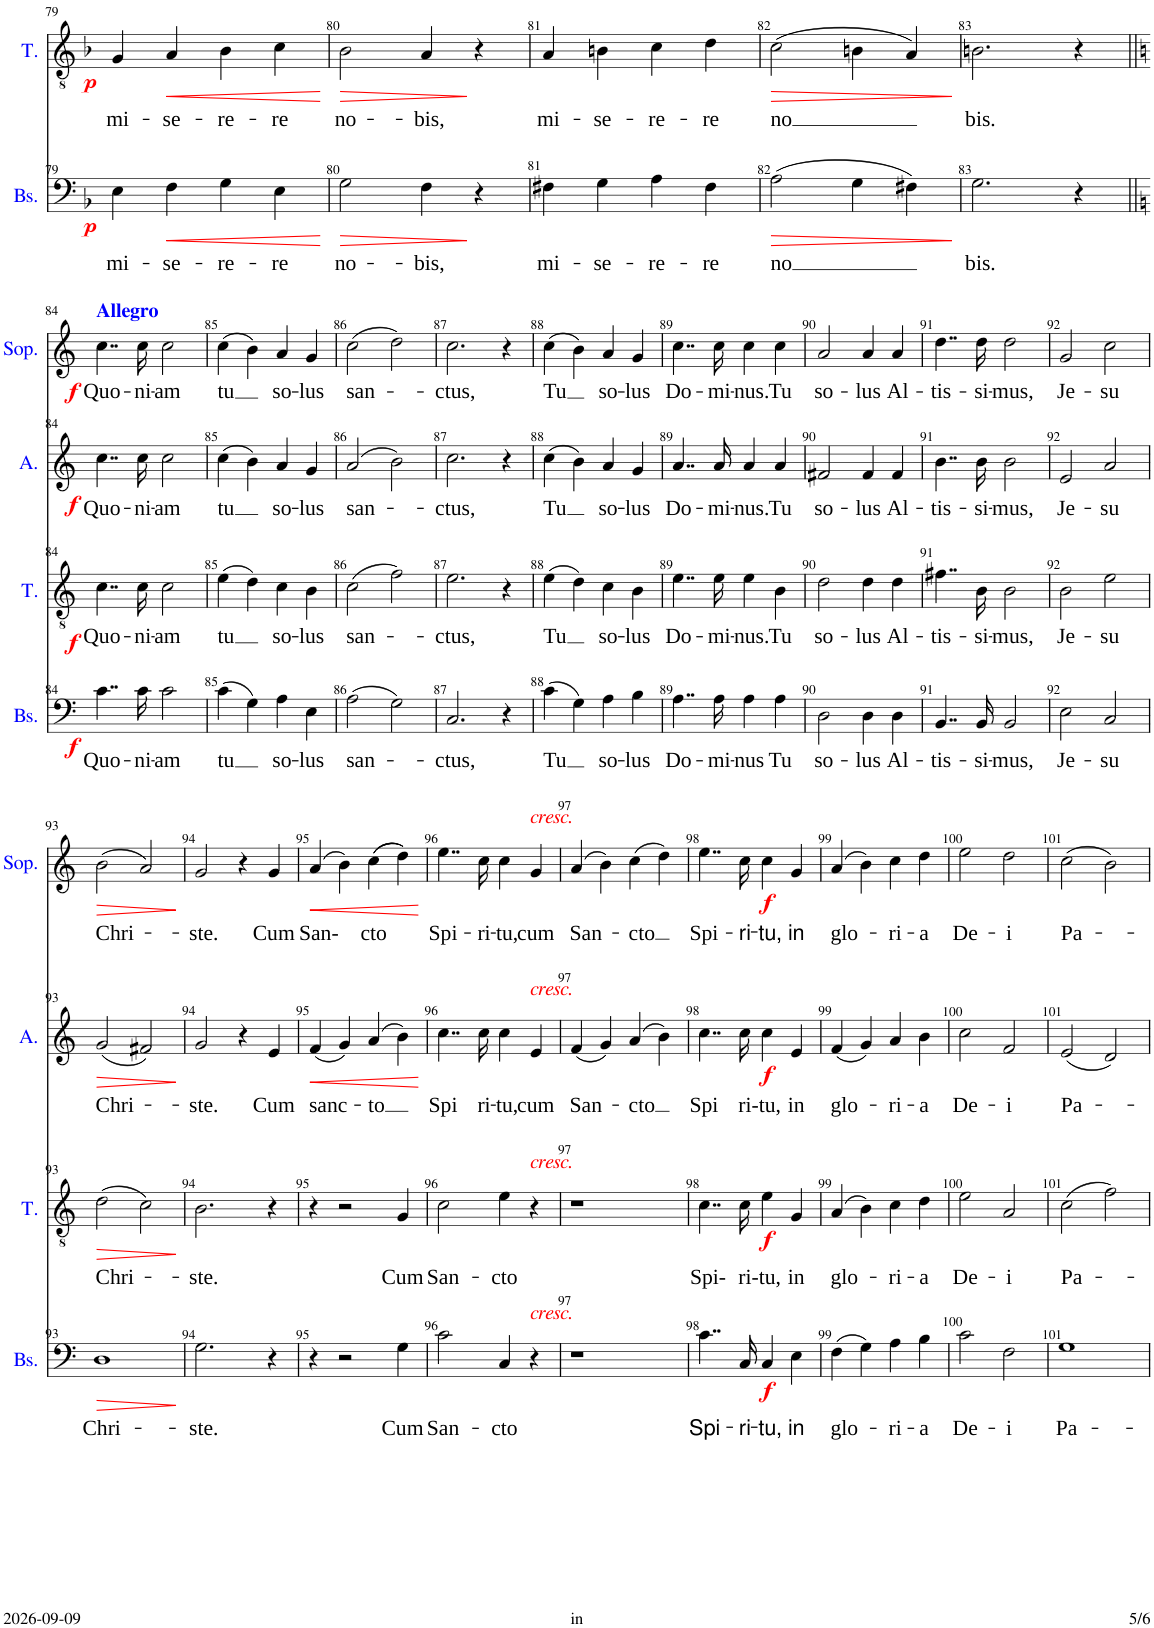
**kern	**text	**dynam	**kern	**text	**dynam	**kern	**text	**dynam	**kern	**text	**dynam
*part4	*part4	*part4	*part3	*part3	*part3	*part2	*part2	*part2	*part1	*part1	*part1
*staff4	*staff4	*staff4	*staff3	*staff3	*staff3	*staff2	*staff2	*staff2	*staff1	*staff1	*staff1
*I"Bas	*	*	*I"Tenor	*	*	*I"Alt	*	*	*I"Sopraan	*	*
*I'Bs.	*	*	*I'T.	*	*	*I'A.	*	*	*I'Sop.	*	*
!!LO:PB:g=z
*clefF4	*	*	*clefGv2	*	*	*clefG2	*	*	*clefG2	*	*
*k[b-]	*	*	*k[b-]	*	*	*k[b-]	*	*	*k[b-]	*	*
*M4/4	*	*	*M4/4	*	*	*M4/4	*	*	*M4/4	*	*
*met(c)	*	*	*met(c)	*	*	*met(c)	*	*	*met(c)	*	*
=79	=79	=79	=79	=79	=79	=79	=79	=79	=79	=79	=79
!	!LO:LY:b	!LO:DY:b	!	!LO:LY:b	!LO:DY:b	!	!	!	!	!	!
4E\	mi-	p	4G/	mi-	p	1r	.	.	1r	.	.
!	!LO:LY:b	!LO:HP:b	!	!LO:LY:b	!LO:HP:b	!	!	!	!	!	!
4F\	-se-	<	4A/	-se-	<	.	.	.	.	.	.
!	!LO:LY:b	!	!	!LO:LY:b	!	!	!	!	!	!	!
4G\	-re-	.	4B-\	-re-	.	.	.	.	.	.	.
!	!LO:LY:b	!	!	!LO:LY:b	!	!	!	!	!	!	!
4E\	-re	.	4c\	-re	.	.	.	.	.	.	.
.	.	[	.	.	[	.	.	.	.	.	.
=80	=80	=80	=80	=80	=80	=80	=80	=80	=80	=80	=80
!	!LO:LY:b	!LO:HP:b	!	!LO:LY:b	!LO:HP:b	!	!	!	!	!	!
2G\	no-	>	2B-\	no-	>	1r	.	.	1r	.	.
!	!LO:LY:b	!	!	!LO:LY:b	!	!	!	!	!	!	!
4F\	-bis,	.	4A/	-bis,	.	.	.	.	.	.	.
4r	.	]	4r	.	]	.	.	.	.	.	.
=81	=81	=81	=81	=81	=81	=81	=81	=81	=81	=81	=81
!	!LO:LY:b	!	!	!LO:LY:b	!	!	!	!	!	!	!
4F#X\	mi-	.	4A/	mi-	.	1r	.	.	1r	.	.
!	!LO:LY:b	!	!	!LO:LY:b	!	!	!	!	!	!	!
4G\	-se-	.	4Bn\	-se-	.	.	.	.	.	.	.
!	!LO:LY:b	!	!	!LO:LY:b	!	!	!	!	!	!	!
4A\	-re-	.	4c\	-re-	.	.	.	.	.	.	.
!	!LO:LY:b	!	!	!LO:LY:b	!	!	!	!	!	!	!
4F#\	-re	.	4d\	-re	.	.	.	.	.	.	.
=82	=82	=82	=82	=82	=82	=82	=82	=82	=82	=82	=82
!	!LO:LY:b	!LO:HP:b	!	!LO:LY:b	!LO:HP:b	!	!	!	!	!	!
(2A\	-no	>	(2c\	-no	>	1r	.	.	1r	.	.
4G\	.	.	4Bn\	.	.	.	.	.	.	.	.
4F#X\)	.	.	4A/)	.	.	.	.	.	.	.	.
.	.	]	.	.	]	.	.	.	.	.	.
=83	=83	=83	=83	=83	=83	=83	=83	=83	=83	=83	=83
!	!LO:LY:b	!	!	!LO:LY:b	!	!	!	!	!	!	!
2.G\	bis.	.	2.Bn\	bis.	.	1r	.	.	1r	.	.
4r	.	.	4r	.	.	.	.	.	.	.	.
!!LO:LB:g=z
=84||	=84||	=84||	=84||	=84||	=84||	=84||	=84||	=84||	=84||	=84||	=84||
*k[]	*	*	*k[]	*	*	*k[]	*	*	*k[]	*	*
!	!	!	!	!	!	!	!	!	!LO:TX:a:B:color=#0000FF:t=Allegro	!	!
!	!LO:LY:b	!LO:DY:b	!	!LO:LY:b	!LO:DY:b	!	!LO:LY:b	!LO:DY:b	!	!LO:LY:b	!LO:DY:b
4..c\	Quo-	f	4..c\	Quo-	f	4..cc\	Quo-	f	4..cc\	Quo-	f
!	!LO:LY:b	!	!	!LO:LY:b	!	!	!LO:LY:b	!	!	!LO:LY:b	!
16c\	-ni-	.	16c\	-ni-	.	16cc\	-ni-	.	16cc\	-ni-	.
!	!LO:LY:b	!	!	!LO:LY:b	!	!	!LO:LY:b	!	!	!LO:LY:b	!
2c\	-am	.	2c\	-am	.	2cc\	-am	.	2cc\	-am	.
=85	=85	=85	=85	=85	=85	=85	=85	=85	=85	=85	=85
!	!LO:LY:b	!	!	!LO:LY:b	!	!	!LO:LY:b	!	!	!LO:LY:b	!
(4c\	tu	.	(4e\	tu	.	(4cc\	tu	.	(4cc\	tu	.
4G\)	.	.	4d\)	.	.	4b\)	.	.	4b\)	.	.
!	!LO:LY:b	!	!	!LO:LY:b	!	!	!LO:LY:b	!	!	!LO:LY:b	!
4A\	so-	.	4c\	so-	.	4a/	so-	.	4a/	so-	.
!	!LO:LY:b	!	!	!LO:LY:b	!	!	!LO:LY:b	!	!	!LO:LY:b	!
4E\	-lus	.	4B\	-lus	.	4g/	-lus	.	4g/	-lus	.
=86	=86	=86	=86	=86	=86	=86	=86	=86	=86	=86	=86
!	!LO:LY:b	!	!	!LO:LY:b	!	!	!LO:LY:b	!	!	!LO:LY:b	!
(2A\	san-	.	(2c\	san-	.	(2a/	san-	.	(2cc\	san-	.
2G\)	.	.	2f\)	.	.	2b\)	.	.	2dd\)	.	.
=87	=87	=87	=87	=87	=87	=87	=87	=87	=87	=87	=87
!	!LO:LY:b	!	!	!LO:LY:b	!	!	!LO:LY:b	!	!	!LO:LY:b	!
2.C/	-ctus,	.	2.e\	-ctus,	.	2.cc\	-ctus,	.	2.cc\	-ctus,	.
4r	.	.	4r	.	.	4r	.	.	4r	.	.
=88	=88	=88	=88	=88	=88	=88	=88	=88	=88	=88	=88
!	!LO:LY:b	!	!	!LO:LY:b	!	!	!LO:LY:b	!	!	!LO:LY:b	!
(4c\	Tu	.	(4e\	Tu	.	(4cc\	Tu	.	(4cc\	Tu	.
4G\)	.	.	4d\)	.	.	4b\)	.	.	4b\)	.	.
!	!LO:LY:b	!	!	!LO:LY:b	!	!	!LO:LY:b	!	!	!LO:LY:b	!
4A\	so-	.	4c\	so-	.	4a/	so-	.	4a/	so-	.
!	!LO:LY:b	!	!	!LO:LY:b	!	!	!LO:LY:b	!	!	!LO:LY:b	!
4B\	-lus	.	4B\	-lus	.	4g/	-lus	.	4g/	-lus	.
=89	=89	=89	=89	=89	=89	=89	=89	=89	=89	=89	=89
!	!LO:LY:b	!	!	!LO:LY:b	!	!	!LO:LY:b	!	!	!LO:LY:b	!
4..A\	Do-	.	4..e\	Do-	.	4..a/	Do-	.	4..cc\	Do-	.
!	!LO:LY:b	!	!	!LO:LY:b	!	!	!LO:LY:b	!	!	!LO:LY:b	!
16A\	-mi-	.	16e\	-mi-	.	16a/	-mi-	.	16cc\	-mi-	.
!	!LO:LY:b	!	!	!LO:LY:b	!	!	!LO:LY:b	!	!	!LO:LY:b	!
4A\	-nus	.	4e\	-nus.	.	4a/	-nus.	.	4cc\	-nus.	.
!	!LO:LY:b	!	!	!LO:LY:b	!	!	!LO:LY:b	!	!	!LO:LY:b	!
4A\	Tu	.	4B\	Tu	.	4a/	Tu	.	4cc\	Tu	.
=90	=90	=90	=90	=90	=90	=90	=90	=90	=90	=90	=90
!	!LO:LY:b	!	!	!LO:LY:b	!	!	!LO:LY:b	!	!	!LO:LY:b	!
2D\	so-	.	2d\	so-	.	2f#X/	so-	.	2a/	so-	.
!	!LO:LY:b	!	!	!LO:LY:b	!	!	!LO:LY:b	!	!	!LO:LY:b	!
4D\	-lus	.	4d\	-lus	.	4f#/	-lus	.	4a/	-lus	.
!	!LO:LY:b	!	!	!LO:LY:b	!	!	!LO:LY:b	!	!	!LO:LY:b	!
4D\	Al-	.	4d\	Al-	.	4f#/	Al-	.	4a/	Al-	.
=91	=91	=91	=91	=91	=91	=91	=91	=91	=91	=91	=91
!	!LO:LY:b	!	!	!LO:LY:b	!	!	!LO:LY:b	!	!	!LO:LY:b	!
4..BB/	-tis-	.	4..f#X\	-tis-	.	4..b\	-tis-	.	4..dd\	-tis-	.
!	!LO:LY:b	!	!	!LO:LY:b	!	!	!LO:LY:b	!	!	!LO:LY:b	!
16BB/	-si-	.	16B\	-si-	.	16b\	-si-	.	16dd\	-si-	.
!	!LO:LY:b	!	!	!LO:LY:b	!	!	!LO:LY:b	!	!	!LO:LY:b	!
2BB/	-mus,	.	2B\	-mus,	.	2b\	-mus,	.	2dd\	-mus,	.
=92	=92	=92	=92	=92	=92	=92	=92	=92	=92	=92	=92
!	!LO:LY:b	!	!	!LO:LY:b	!	!	!LO:LY:b	!	!	!LO:LY:b	!
2E\	Je-	.	2B\	Je-	.	2e/	Je-	.	2g/	Je-	.
!	!LO:LY:b	!	!	!LO:LY:b	!	!	!LO:LY:b	!	!	!LO:LY:b	!
2C/	-su	.	2e\	-su	.	2a/	-su	.	2cc\	-su	.
!!LO:LB:g=z
=93	=93	=93	=93	=93	=93	=93	=93	=93	=93	=93	=93
!	!LO:LY:b	!LO:HP:b	!	!LO:LY:b	!LO:HP:b	!	!LO:LY:b	!LO:HP:b	!	!LO:LY:b	!LO:HP:b
1D	Chri-	>	(2d\	Chri-	>	(2g/	Chri-	>	(2b\	Chri-	>
.	.	.	2c\)	.	.	2f#X/)	.	.	2a/)	.	.
.	.	]	.	.	]	.	.	]	.	.	]
=94	=94	=94	=94	=94	=94	=94	=94	=94	=94	=94	=94
!	!LO:LY:b	!	!	!LO:LY:b	!	!	!LO:LY:b	!	!	!LO:LY:b	!
2.G\	-ste.	.	2.B\	-ste.	.	2g/	-ste.	.	2g/	-ste.	.
.	.	.	.	.	.	4r	.	.	4r	.	.
!	!	!	!	!	!	!	!LO:LY:b	!	!	!LO:LY:b	!
4r	.	.	4r	.	.	4e/	Cum	.	4g/	Cum	.
=95	=95	=95	=95	=95	=95	=95	=95	=95	=95	=95	=95
!	!	!	!	!	!	!	!LO:LY:b	!LO:HP:b	!	!LO:LY:b	!LO:HP:b
4r	.	.	4r	.	.	(4f/	sanc-	<	(4a/	San-	<
2r	.	.	2r	.	.	4g/)	.	.	4b\)	.	.
!	!	!	!	!	!	!	!LO:LY:b	!	!	!LO:LY:b	!
.	.	.	.	.	.	(4a/	-to	.	((4cc\	cto	.
!	!LO:LY:b	!	!	!LO:LY:b	!	!	!	!	!	!	!
4G\	Cum	.	4G/	Cum	.	4b\)	.	.	4dd\))	.	.
.	.	.	.	.	.	.	.	[	.	.	[
=96	=96	=96	=96	=96	=96	=96	=96	=96	=96	=96	=96
!	!LO:LY:b	!	!	!LO:LY:b	!	!	!LO:LY:b	!	!	!LO:LY:b	!
2c\	San-	.	2c\	San-	.	4..cc\	Spi	.	4..ee\	Spi-	.
!	!	!	!	!	!	!	!LO:LY:b	!	!	!LO:LY:b	!
.	.	.	.	.	.	16cc\	-ri-	.	16cc\	-ri-	.
!	!LO:LY:b	!	!	!LO:LY:b	!	!	!LO:LY:b	!	!	!LO:LY:b	!
4C/	-cto	.	4e\	-cto	.	4cc\	-tu,	.	4cc\	-tu,	.
!	!	!	!	!	!	!	!	!	!LO:TX:a:i:color=#FF0000:t=cresc.	!	!
!	!	!	!	!	!	!LO:TX:a:i:color=#FF0000:t=cresc.	!	!	!	!	!
!	!	!	!LO:TX:a:i:color=#FF0000:t=cresc.	!	!	!	!	!	!	!	!
!LO:TX:a:i:color=#FF0000:t=cresc.	!	!	!	!	!	!	!	!	!	!	!
!	!	!	!	!	!	!	!LO:LY:b	!	!	!LO:LY:b	!
4r	.	.	4r	.	.	4e/	cum	.	4g/	cum	.
=97	=97	=97	=97	=97	=97	=97	=97	=97	=97	=97	=97
!	!	!	!	!	!	!	!LO:LY:b	!	!	!LO:LY:b	!
1r	.	.	1r	.	.	(4f/	San-	.	(4a/	San-	.
.	.	.	.	.	.	4g/)	.	.	4b\)	.	.
!	!	!	!	!	!	!	!LO:LY:b	!	!	!LO:LY:b	!
.	.	.	.	.	.	(4a/	-cto	.	(4cc\	-cto	.
.	.	.	.	.	.	4b\)	.	.	4dd\)	.	.
=98	=98	=98	=98	=98	=98	=98	=98	=98	=98	=98	=98
!	!LO:LY:b	!	!	!LO:LY:b	!	!	!LO:LY:b	!	!	!LO:LY:b	!
4..c\	Spi-	.	4..c\	Spi-	.	4..cc\	Spi	.	4..ee\	Spi-	.
!	!LO:LY:b	!	!	!LO:LY:b	!	!	!LO:LY:b	!	!	!LO:LY:b	!
16C/	-ri-	.	16c\	ri-	.	16cc\	ri-	.	16cc\	-ri-	.
!	!LO:LY:b	!	!	!LO:LY:b	!	!	!LO:LY:b	!	!	!LO:LY:b	!
4C/	-tu,	.	4e\	tu,	.	4cc\	tu,	.	4cc\	-tu,	.
!	!LO:LY:b	!LO:DY:b	!	!LO:LY:b	!LO:DY:b	!	!LO:LY:b	!LO:DY:b	!	!LO:LY:b	!LO:DY:b
4E\	in	f	4G/	in	f	4e/	in	f	4g/	in	f
=99	=99	=99	=99	=99	=99	=99	=99	=99	=99	=99	=99
!	!LO:LY:b	!	!	!LO:LY:b	!	!	!LO:LY:b	!	!	!LO:LY:b	!
(4F\	glo-	.	(4A/	glo-	.	(4f/	glo-	.	(4a/	glo-	.
4G\)	.	.	4B\)	.	.	4g/)	.	.	4b\)	.	.
!	!LO:LY:b	!	!	!LO:LY:b	!	!	!LO:LY:b	!	!	!LO:LY:b	!
4A\	-ri-	.	4c\	-ri-	.	4a/	-ri-	.	4cc\	-ri-	.
!	!LO:LY:b	!	!	!LO:LY:b	!	!	!LO:LY:b	!	!	!LO:LY:b	!
4B\	-a	.	4d\	-a	.	4b\	-a	.	4dd\	-a	.
=100	=100	=100	=100	=100	=100	=100	=100	=100	=100	=100	=100
!	!LO:LY:b	!	!	!LO:LY:b	!	!	!LO:LY:b	!	!	!LO:LY:b	!
2c\	De-	.	2e\	De-	.	2cc\	De-	.	2ee\	De-	.
!	!LO:LY:b	!	!	!LO:LY:b	!	!	!LO:LY:b	!	!	!LO:LY:b	!
2F\	-i	.	2A/	-i	.	2f/	-i	.	2dd\	-i	.
=101	=101	=101	=101	=101	=101	=101	=101	=101	=101	=101	=101
!	!LO:LY:b	!	!	!LO:LY:b	!	!	!LO:LY:b	!	!	!LO:LY:b	!
1G	Pa-	.	(2c\	Pa-	.	(2e/	Pa-	.	(2cc\	Pa-	.
.	.	.	2f\)	.	.	2d/)	.	.	2b\)	.	.
=	=	=	=	=	=	=	=	=	=	=	=
*-	*-	*-	*-	*-	*-	*-	*-	*-	*-	*-	*-
